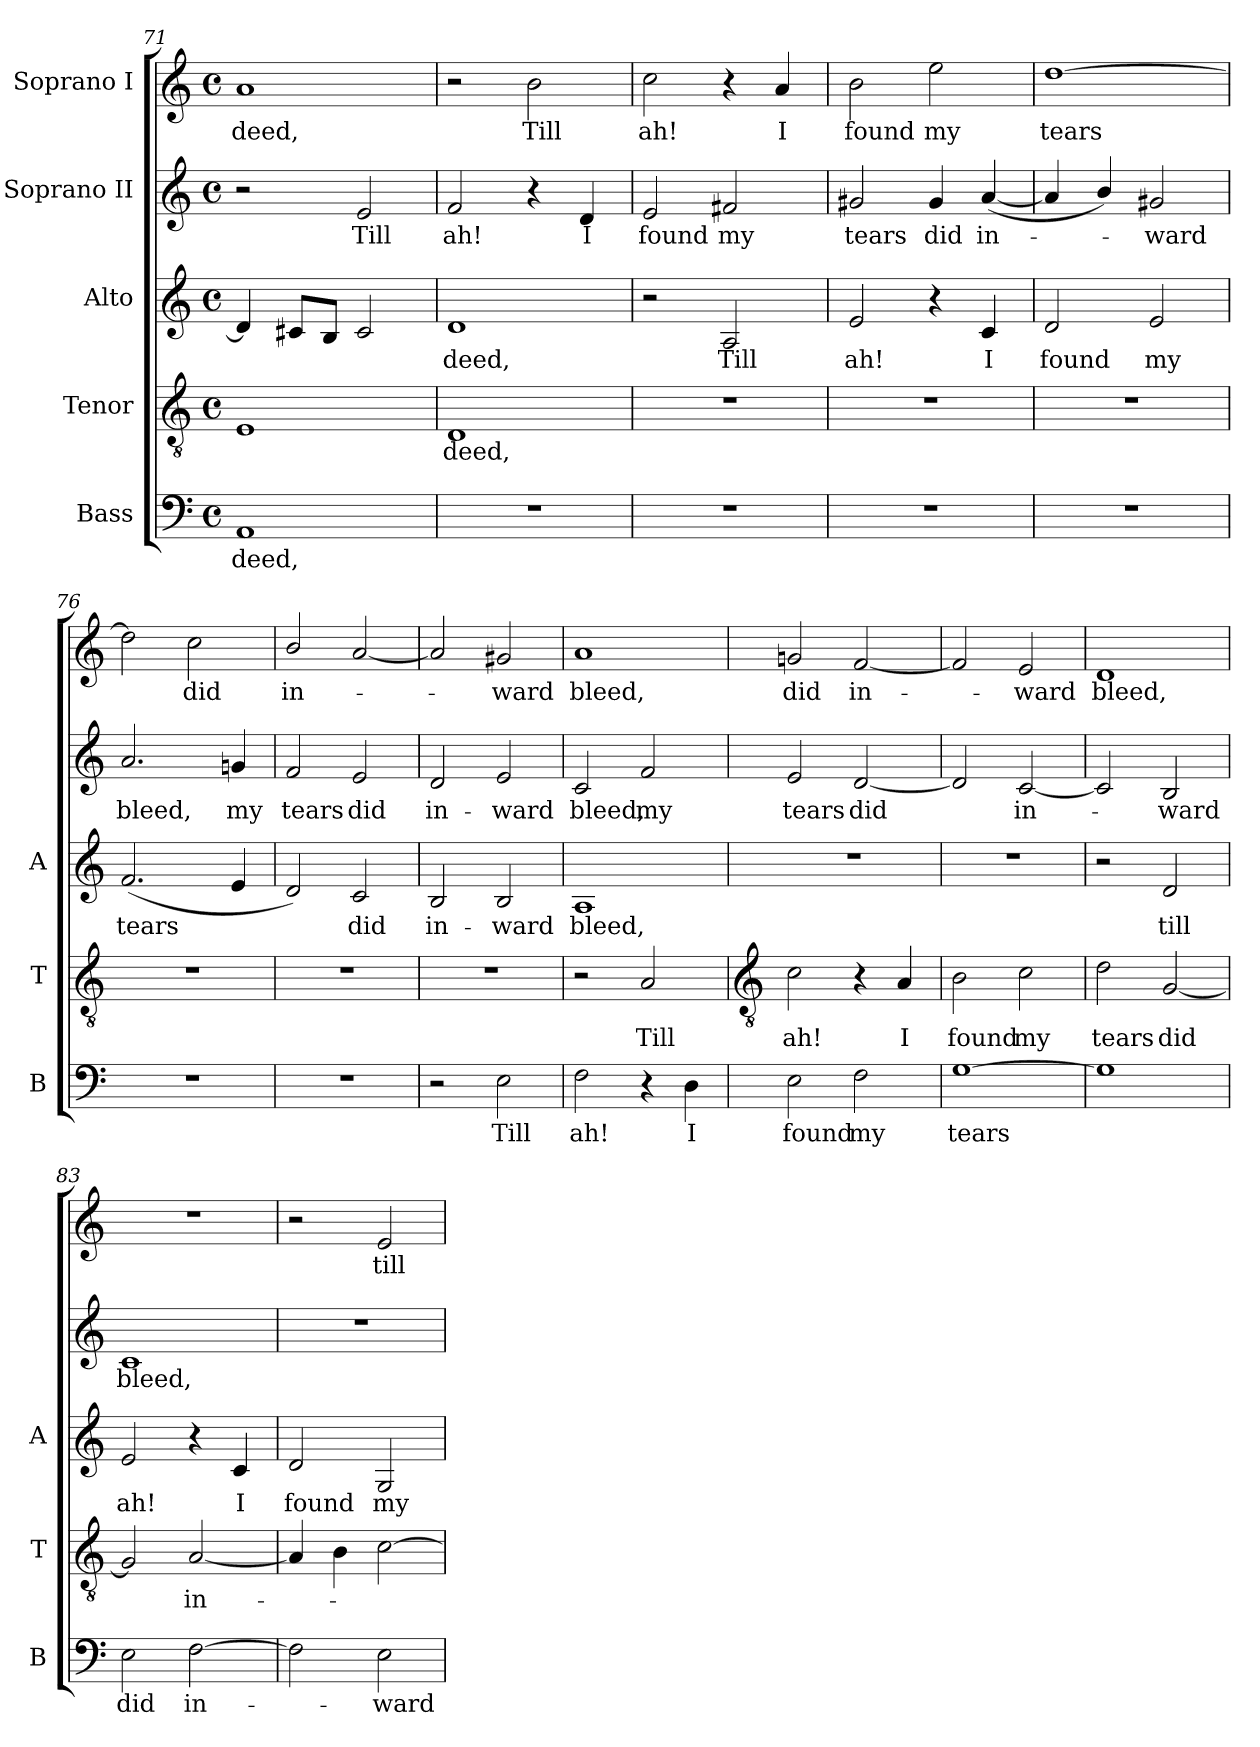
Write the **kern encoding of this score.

**kern	**text	**kern	**text	**kern	**text	**kern	**text	**kern	**text
*part5	*part5	*part4	*part4	*part3	*part3	*part2	*part2	*part1	*part1
*staff5	*staff5	*staff4	*staff4	*staff3	*staff3	*staff2	*staff2	*staff1	*staff1
*I"Bass	*	*I"Tenor	*	*I"Alto	*	*I"Soprano II	*	*I"Soprano I	*
*I'B	*	*I'T	*	*I'A	*	*	*	*	*
!!LO:LB:g=z
*clefF4	*	*clefGv2	*	*clefG2	*	*clefG2	*	*clefG2	*
*k[]	*	*k[]	*	*k[]	*	*k[]	*	*k[]	*
*C:	*	*C:	*	*C:	*	*C:	*	*C:	*
*M4/4	*	*M4/4	*	*M4/4	*	*M4/4	*	*M4/4	*
*met(c)	*	*met(c)	*	*met(c)	*	*met(c)	*	*met(c)	*
=71	=71	=71	=71	=71	=71	=71	=71	=71	=71
!	!LO:LY:b	!	!	!	!	!	!	!	!LO:LY:b
1AA	deed,	1E	.	4d]	.	2r	.	1a	deed,
.	.	.	.	8c#XL	.	.	.	.	.
.	.	.	.	8BJ	.	.	.	.	.
!	!	!	!	!	!	!	!LO:LY:b	!	!
.	.	.	.	2c#	.	2e	Till	.	.
=72	=72	=72	=72	=72	=72	=72	=72	=72	=72
!	!	!	!LO:LY:b	!	!LO:LY:b	!	!LO:LY:b	!	!
1r	.	1D	deed,	1d	deed,	2f	ah!	2r	.
!	!	!	!	!	!	!	!	!	!LO:LY:b
.	.	.	.	.	.	4r	.	2b	Till
!	!	!	!	!	!	!	!LO:LY:b	!	!
.	.	.	.	.	.	4d	I	.	.
=73	=73	=73	=73	=73	=73	=73	=73	=73	=73
!	!	!	!	!	!	!	!LO:LY:b	!	!LO:LY:b
1r	.	1r	.	2r	.	2e	found	2cc	ah!
!	!	!	!	!	!LO:LY:b	!	!LO:LY:b	!	!
.	.	.	.	2A	Till	2f#X	my	4r	.
!	!	!	!	!	!	!	!	!	!LO:LY:b
.	.	.	.	.	.	.	.	4a	I
=74	=74	=74	=74	=74	=74	=74	=74	=74	=74
!	!	!	!	!	!LO:LY:b	!	!LO:LY:b	!	!LO:LY:b
1r	.	1r	.	2e	ah!	2g#X	tears	2b	found
!	!	!	!	!	!	!	!LO:LY:b	!	!LO:LY:b
.	.	.	.	4r	.	4g#	did	2ee	my
!	!	!	!	!	!LO:LY:b	!	!LO:LY:b	!	!
.	.	.	.	4c	I	(<[4a	in-	.	.
=75	=75	=75	=75	=75	=75	=75	=75	=75	=75
!	!	!	!	!	!LO:LY:b	!	!	!	!LO:LY:b
1r	.	1r	.	2d	found	4a]	.	[1dd	tears
.	.	.	.	.	.	4b/)	.	.	.
!	!	!	!	!	!LO:LY:b	!	!LO:LY:b	!	!
.	.	.	.	2e	my	2g#X	ward	.	.
=76	=76	=76	=76	=76	=76	=76	=76	=76	=76
!	!	!	!	!	!LO:LY:b	!	!LO:LY:b	!	!
1r	.	1r	.	(<2.f	tears	2.a	bleed,	2dd]	.
!	!	!	!	!	!	!	!	!	!LO:LY:b
.	.	.	.	.	.	.	.	2cc	did
!	!	!	!	!	!	!	!LO:LY:b	!	!
.	.	.	.	4e	.	4gn	my	.	.
=77	=77	=77	=77	=77	=77	=77	=77	=77	=77
!	!	!	!	!	!	!	!LO:LY:b	!	!LO:LY:b
1r	.	1r	.	2d)	.	2f	tears	2b/	in-
!	!	!	!	!	!LO:LY:b	!	!LO:LY:b	!	!
.	.	.	.	2c	did	2e	did	[2a	.
=78	=78	=78	=78	=78	=78	=78	=78	=78	=78
!	!	!	!	!	!LO:LY:b	!	!LO:LY:b	!	!
2r	.	1r	.	2B	in-	2d	in-	2a]	.
!	!LO:LY:b	!	!	!	!LO:LY:b	!	!LO:LY:b	!	!LO:LY:b
2E	Till	.	.	2B	-ward	2e	-ward	2g#X	ward
=79	=79	=79	=79	=79	=79	=79	=79	=79	=79
!	!LO:LY:b	!	!	!	!LO:LY:b	!	!LO:LY:b	!	!LO:LY:b
2F	ah!	2r	.	1A	bleed,	2c	bleed,	1a	bleed,
!	!	!	!LO:LY:b	!	!	!	!LO:LY:b	!	!
4r	.	2A	Till	.	.	2f	my	.	.
!	!LO:LY:b	!	!	!	!	!	!	!	!
4D	I	.	.	.	.	.	.	.	.
!!LO:LB:g=z
=80	=80	=80	=80	=80	=80	=80	=80	=80	=80
*	*	*clefGv2	*	*	*	*	*	*	*
!	!LO:LY:b	!	!LO:LY:b	!	!	!	!LO:LY:b	!	!LO:LY:b
2E	found	2c	ah!	1r	.	2e	tears	2gn	did
!	!LO:LY:b	!	!	!	!	!	!LO:LY:b	!	!LO:LY:b
2F	my	4r	.	.	.	[2d	did	[2f	in-
!	!	!	!LO:LY:b	!	!	!	!	!	!
.	.	4A	I	.	.	.	.	.	.
=81	=81	=81	=81	=81	=81	=81	=81	=81	=81
!	!LO:LY:b	!	!LO:LY:b	!	!	!	!	!	!
[1G	tears	2B	found	1r	.	2d]	.	2f]	.
!	!	!	!LO:LY:b	!	!	!	!LO:LY:b	!	!LO:LY:b
.	.	2c	my	.	.	[2c	in-	2e	ward
=82	=82	=82	=82	=82	=82	=82	=82	=82	=82
!	!	!	!LO:LY:b	!	!	!	!	!	!LO:LY:b
1G]	.	2d	tears	2r	.	2c]	.	1d	bleed,
!	!	!	!LO:LY:b	!	!LO:LY:b	!	!LO:LY:b	!	!
.	.	[2G	did	2d	till	2B	ward	.	.
=83	=83	=83	=83	=83	=83	=83	=83	=83	=83
!	!LO:LY:b	!	!	!	!LO:LY:b	!	!LO:LY:b	!	!
2E	did	2G]	.	2e	ah!	1c	bleed,	1r	.
!	!LO:LY:b	!	!LO:LY:b	!	!	!	!	!	!
[2F	in-	[2A	in-	4r	.	.	.	.	.
!	!	!	!	!	!LO:LY:b	!	!	!	!
.	.	.	.	4c	I	.	.	.	.
=84	=84	=84	=84	=84	=84	=84	=84	=84	=84
!	!	!	!	!	!LO:LY:b	!	!	!	!
2F]	.	4A]	.	2d	found	1r	.	2r	.
.	.	4B	.	.	.	.	.	.	.
!	!LO:LY:b	!	!	!	!LO:LY:b	!	!	!	!LO:LY:b
2E	ward	[2c	.	2G	my	.	.	2e	till
=	=	=	=	=	=	=	=	=	=
*-	*-	*-	*-	*-	*-	*-	*-	*-	*-
